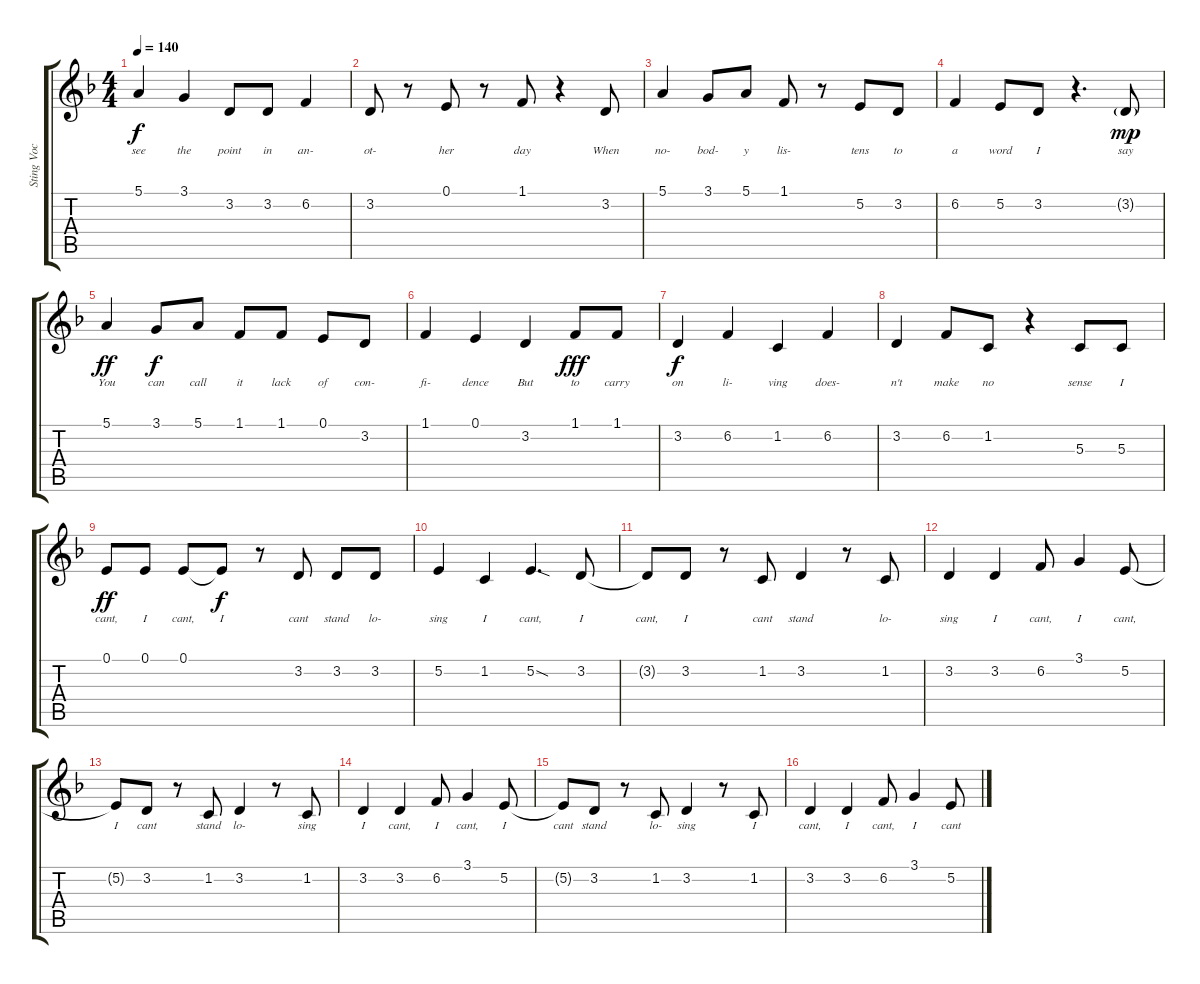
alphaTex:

\track ("Sting Voc" "Sting Voc") {instrument clarinet}
\staff {score tabs}
\tuning (E4 B3 G3 D3 A2 E2) {hide}
\ts (4 4)
\tempo 140
\clef g2
\ks f
5.1.4{lyrics (0 "see") lyrics (1 "") lyrics (2 "") lyrics (3 "") lyrics (4 "") dy f} 3.1.4{lyrics (0 "the") lyrics (1 "") lyrics (2 "") lyrics (3 "") lyrics (4 "")} 3.2.8{lyrics (0 "point") lyrics (1 "") lyrics (2 "") lyrics (3 "") lyrics (4 "")} 3.2.8{lyrics (0 "in") lyrics (1 "") lyrics (2 "") lyrics (3 "") lyrics (4 "")} 6.2.4{lyrics (0 "an-") lyrics (1 "") lyrics (2 "") lyrics (3 "") lyrics (4 "")} |
3.2.8{lyrics (0 "ot-") lyrics (1 "") lyrics (2 "") lyrics (3 "") lyrics (4 "")} r.8 0.1.8{lyrics (0 "her") lyrics (1 "") lyrics (2 "") lyrics (3 "") lyrics (4 "")} r.8 1.1.8{lyrics (0 "day") lyrics (1 "") lyrics (2 "") lyrics (3 "") lyrics (4 "")} r.4 3.2.8{lyrics (0 "When") lyrics (1 "") lyrics (2 "") lyrics (3 "") lyrics (4 "")} |
5.1.4{lyrics (0 "no-") lyrics (1 "") lyrics (2 "") lyrics (3 "") lyrics (4 "")} 3.1.8{lyrics (0 "bod-") lyrics (1 "") lyrics (2 "") lyrics (3 "") lyrics (4 "")} 5.1.8{lyrics (0 "y") lyrics (1 "") lyrics (2 "") lyrics (3 "") lyrics (4 "")} 1.1.8{lyrics (0 "lis-") lyrics (1 "") lyrics (2 "") lyrics (3 "") lyrics (4 "")} r.8 5.2.8{lyrics (0 "tens") lyrics (1 "") lyrics (2 "") lyrics (3 "") lyrics (4 "")} 3.2.8{lyrics (0 "to") lyrics (1 "") lyrics (2 "") lyrics (3 "") lyrics (4 "")} |
6.2.4{lyrics (0 "a") lyrics (1 "") lyrics (2 "") lyrics (3 "") lyrics (4 "")} 5.2.8{lyrics (0 "word") lyrics (1 "") lyrics (2 "") lyrics (3 "") lyrics (4 "")} 3.2.8{lyrics (0 "I") lyrics (1 "") lyrics (2 "") lyrics (3 "") lyrics (4 "")} r.4{d} 3.2{g}.8{lyrics (0 "say") lyrics (1 "") lyrics (2 "") lyrics (3 "") lyrics (4 "") dy mp} |
5.1.4{lyrics (0 "You") lyrics (1 "") lyrics (2 "") lyrics (3 "") lyrics (4 "") dy ff} 3.1.8{lyrics (0 "can") lyrics (1 "") lyrics (2 "") lyrics (3 "") lyrics (4 "") dy f} 5.1.8{lyrics (0 "call") lyrics (1 "") lyrics (2 "") lyrics (3 "") lyrics (4 "")} 1.1.8{lyrics (0 "it") lyrics (1 "") lyrics (2 "") lyrics (3 "") lyrics (4 "")} 1.1.8{lyrics (0 "lack") lyrics (1 "") lyrics (2 "") lyrics (3 "") lyrics (4 "")} 0.1.8{lyrics (0 "of") lyrics (1 "") lyrics (2 "") lyrics (3 "") lyrics (4 "")} 3.2.8{lyrics (0 "con-") lyrics (1 "") lyrics (2 "") lyrics (3 "") lyrics (4 "")} |
1.1.4{lyrics (0 "fi-") lyrics (1 "") lyrics (2 "") lyrics (3 "") lyrics (4 "")} 0.1.4{lyrics (0 "dence") lyrics (1 "") lyrics (2 "") lyrics (3 "") lyrics (4 "")} 3.2.4{lyrics (0 "But") lyrics (1 "") lyrics (2 "") lyrics (3 "") lyrics (4 "")} 1.1.8{lyrics (0 "to") lyrics (1 "") lyrics (2 "") lyrics (3 "") lyrics (4 "") dy fff} 1.1.8{lyrics (0 "carry") lyrics (1 "") lyrics (2 "") lyrics (3 "") lyrics (4 "")} |
3.2.4{lyrics (0 "on") lyrics (1 "") lyrics (2 "") lyrics (3 "") lyrics (4 "") dy f} 6.2.4{lyrics (0 "li-") lyrics (1 "") lyrics (2 "") lyrics (3 "") lyrics (4 "")} 1.2.4{lyrics (0 "ving") lyrics (1 "") lyrics (2 "") lyrics (3 "") lyrics (4 "")} 6.2.4{lyrics (0 "does-") lyrics (1 "") lyrics (2 "") lyrics (3 "") lyrics (4 "")} |
3.2.4{lyrics (0 "n't") lyrics (1 "") lyrics (2 "") lyrics (3 "") lyrics (4 "")} 6.2.8{lyrics (0 "make") lyrics (1 "") lyrics (2 "") lyrics (3 "") lyrics (4 "")} 1.2.8{lyrics (0 "no") lyrics (1 "") lyrics (2 "") lyrics (3 "") lyrics (4 "")} r.4 5.3.8{lyrics (0 "sense") lyrics (1 "") lyrics (2 "") lyrics (3 "") lyrics (4 "")} 5.3.8{lyrics (0 "I") lyrics (1 "") lyrics (2 "") lyrics (3 "") lyrics (4 "")} |
0.1.8{lyrics (0 "cant,") lyrics (1 "") lyrics (2 "") lyrics (3 "") lyrics (4 "") dy ff} 0.1.8{lyrics (0 "I") lyrics (1 "") lyrics (2 "") lyrics (3 "") lyrics (4 "")} 0.1.8{lyrics (0 "cant,") lyrics (1 "") lyrics (2 "") lyrics (3 "") lyrics (4 "")} 0.1{t}.8{lyrics (0 "I") lyrics (1 "") lyrics (2 "") lyrics (3 "") lyrics (4 "") dy f} r.8 3.2.8{lyrics (0 "cant") lyrics (1 "") lyrics (2 "") lyrics (3 "") lyrics (4 "")} 3.2.8{lyrics (0 "stand") lyrics (1 "") lyrics (2 "") lyrics (3 "") lyrics (4 "")} 3.2.8{lyrics (0 "lo-") lyrics (1 "") lyrics (2 "") lyrics (3 "") lyrics (4 "")} |
5.2.4{lyrics (0 "sing") lyrics (1 "") lyrics (2 "") lyrics (3 "") lyrics (4 "")} 1.2.4{lyrics (0 "I") lyrics (1 "") lyrics (2 "") lyrics (3 "") lyrics (4 "")} 5.2{sod}.4{d lyrics (0 "cant,") lyrics (1 "") lyrics (2 "") lyrics (3 "") lyrics (4 "")} 3.2.8{lyrics (0 "I") lyrics (1 "") lyrics (2 "") lyrics (3 "") lyrics (4 "")} |
3.2{t}.8{lyrics (0 "cant,") lyrics (1 "") lyrics (2 "") lyrics (3 "") lyrics (4 "")} 3.2.8{lyrics (0 "I") lyrics (1 "") lyrics (2 "") lyrics (3 "") lyrics (4 "")} r.8 1.2.8{lyrics (0 "cant") lyrics (1 "") lyrics (2 "") lyrics (3 "") lyrics (4 "")} 3.2.4{lyrics (0 "stand") lyrics (1 "") lyrics (2 "") lyrics (3 "") lyrics (4 "")} r.8 1.2.8{lyrics (0 "lo-") lyrics (1 "") lyrics (2 "") lyrics (3 "") lyrics (4 "")} |
3.2.4{lyrics (0 "sing") lyrics (1 "") lyrics (2 "") lyrics (3 "") lyrics (4 "")} 3.2.4{lyrics (0 "I") lyrics (1 "") lyrics (2 "") lyrics (3 "") lyrics (4 "")} 6.2.8{lyrics (0 "cant,") lyrics (1 "") lyrics (2 "") lyrics (3 "") lyrics (4 "")} 3.1.4{lyrics (0 "I") lyrics (1 "") lyrics (2 "") lyrics (3 "") lyrics (4 "")} 5.2.8{lyrics (0 "cant,") lyrics (1 "") lyrics (2 "") lyrics (3 "") lyrics (4 "")} |
5.2{t}.8{lyrics (0 "I") lyrics (1 "") lyrics (2 "") lyrics (3 "") lyrics (4 "")} 3.2.8{lyrics (0 "cant") lyrics (1 "") lyrics (2 "") lyrics (3 "") lyrics (4 "")} r.8 1.2.8{lyrics (0 "stand") lyrics (1 "") lyrics (2 "") lyrics (3 "") lyrics (4 "")} 3.2.4{lyrics (0 "lo-") lyrics (1 "") lyrics (2 "") lyrics (3 "") lyrics (4 "")} r.8 1.2.8{lyrics (0 "sing") lyrics (1 "") lyrics (2 "") lyrics (3 "") lyrics (4 "")} |
3.2.4{lyrics (0 "I") lyrics (1 "") lyrics (2 "") lyrics (3 "") lyrics (4 "")} 3.2.4{lyrics (0 "cant,") lyrics (1 "") lyrics (2 "") lyrics (3 "") lyrics (4 "")} 6.2.8{lyrics (0 "I") lyrics (1 "") lyrics (2 "") lyrics (3 "") lyrics (4 "")} 3.1.4{lyrics (0 "cant,") lyrics (1 "") lyrics (2 "") lyrics (3 "") lyrics (4 "")} 5.2.8{lyrics (0 "I") lyrics (1 "") lyrics (2 "") lyrics (3 "") lyrics (4 "")} |
5.2{t}.8{lyrics (0 "cant") lyrics (1 "") lyrics (2 "") lyrics (3 "") lyrics (4 "")} 3.2.8{lyrics (0 "stand") lyrics (1 "") lyrics (2 "") lyrics (3 "") lyrics (4 "")} r.8 1.2.8{lyrics (0 "lo-") lyrics (1 "") lyrics (2 "") lyrics (3 "") lyrics (4 "")} 3.2.4{lyrics (0 "sing") lyrics (1 "") lyrics (2 "") lyrics (3 "") lyrics (4 "")} r.8 1.2.8{lyrics (0 "I") lyrics (1 "") lyrics (2 "") lyrics (3 "") lyrics (4 "")} |
3.2.4{lyrics (0 "cant,") lyrics (1 "") lyrics (2 "") lyrics (3 "") lyrics (4 "")} 3.2.4{lyrics (0 "I") lyrics (1 "") lyrics (2 "") lyrics (3 "") lyrics (4 "")} 6.2.8{lyrics (0 "cant,") lyrics (1 "") lyrics (2 "") lyrics (3 "") lyrics (4 "")} 3.1.4{lyrics (0 "I") lyrics (1 "") lyrics (2 "") lyrics (3 "") lyrics (4 "")} 5.2.8{lyrics (0 "cant") lyrics (1 "") lyrics (2 "") lyrics (3 "") lyrics (4 "")}
